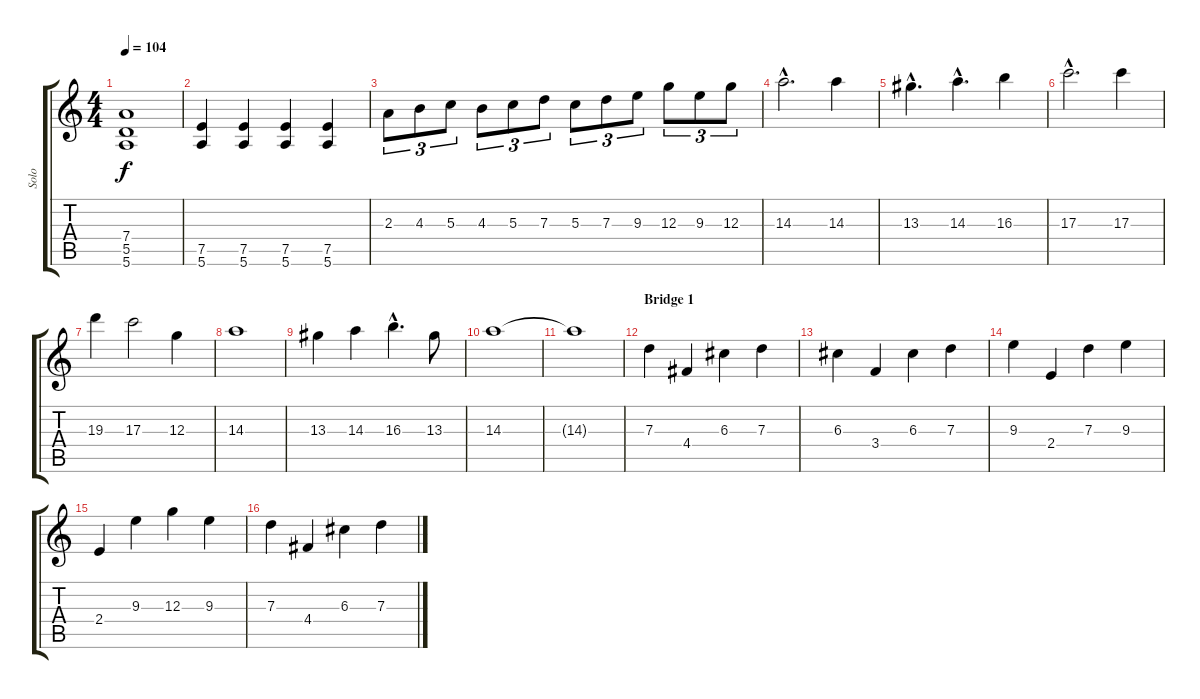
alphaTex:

\track ("Solo" "Solo") {instrument distortionguitar}
\staff {score tabs}
\tuning (E4 B3 G3 D3 A2 E2) {hide}
\ts (4 4)
\tempo 104
\clef g2
\ks c
(7.4 5.5 5.6).1{dy f} |
(7.5 5.6).4 (7.5 5.6).4 (7.5 5.6).4 (7.5 5.6).4 |
2.3.8{tu (3 2)} 4.3.8{tu (3 2)} 5.3.8{tu (3 2)} 4.3.8{tu (3 2)} 5.3.8{tu (3 2)} 7.3.8{tu (3 2)} 5.3.8{tu (3 2)} 7.3.8{tu (3 2)} 9.3.8{tu (3 2)} 12.3.8{tu (3 2)} 9.3.8{tu (3 2)} 12.3.8{tu (3 2)} |
14.3{hac}.2{d} 14.3.4 |
13.3{hac}.4{d} 14.3{hac}.4{d} 16.3.4 |
17.3{hac}.2{d} 17.3.4 |
19.3.4 17.3.2 12.3.4 |
14.3.1 |
13.3.4 14.3.4 16.3{hac}.4{d} 13.3.8 |
14.3.1 |
14.3{t}.1 |
\section ("" "Bridge 1")
7.3.4 4.4.4 6.3.4 7.3.4 |
6.3.4 3.4.4 6.3.4 7.3.4 |
9.3.4 2.4.4 7.3.4 9.3.4 |
2.4.4 9.3.4 12.3.4 9.3.4 |
7.3.4 4.4.4 6.3.4 7.3.4
